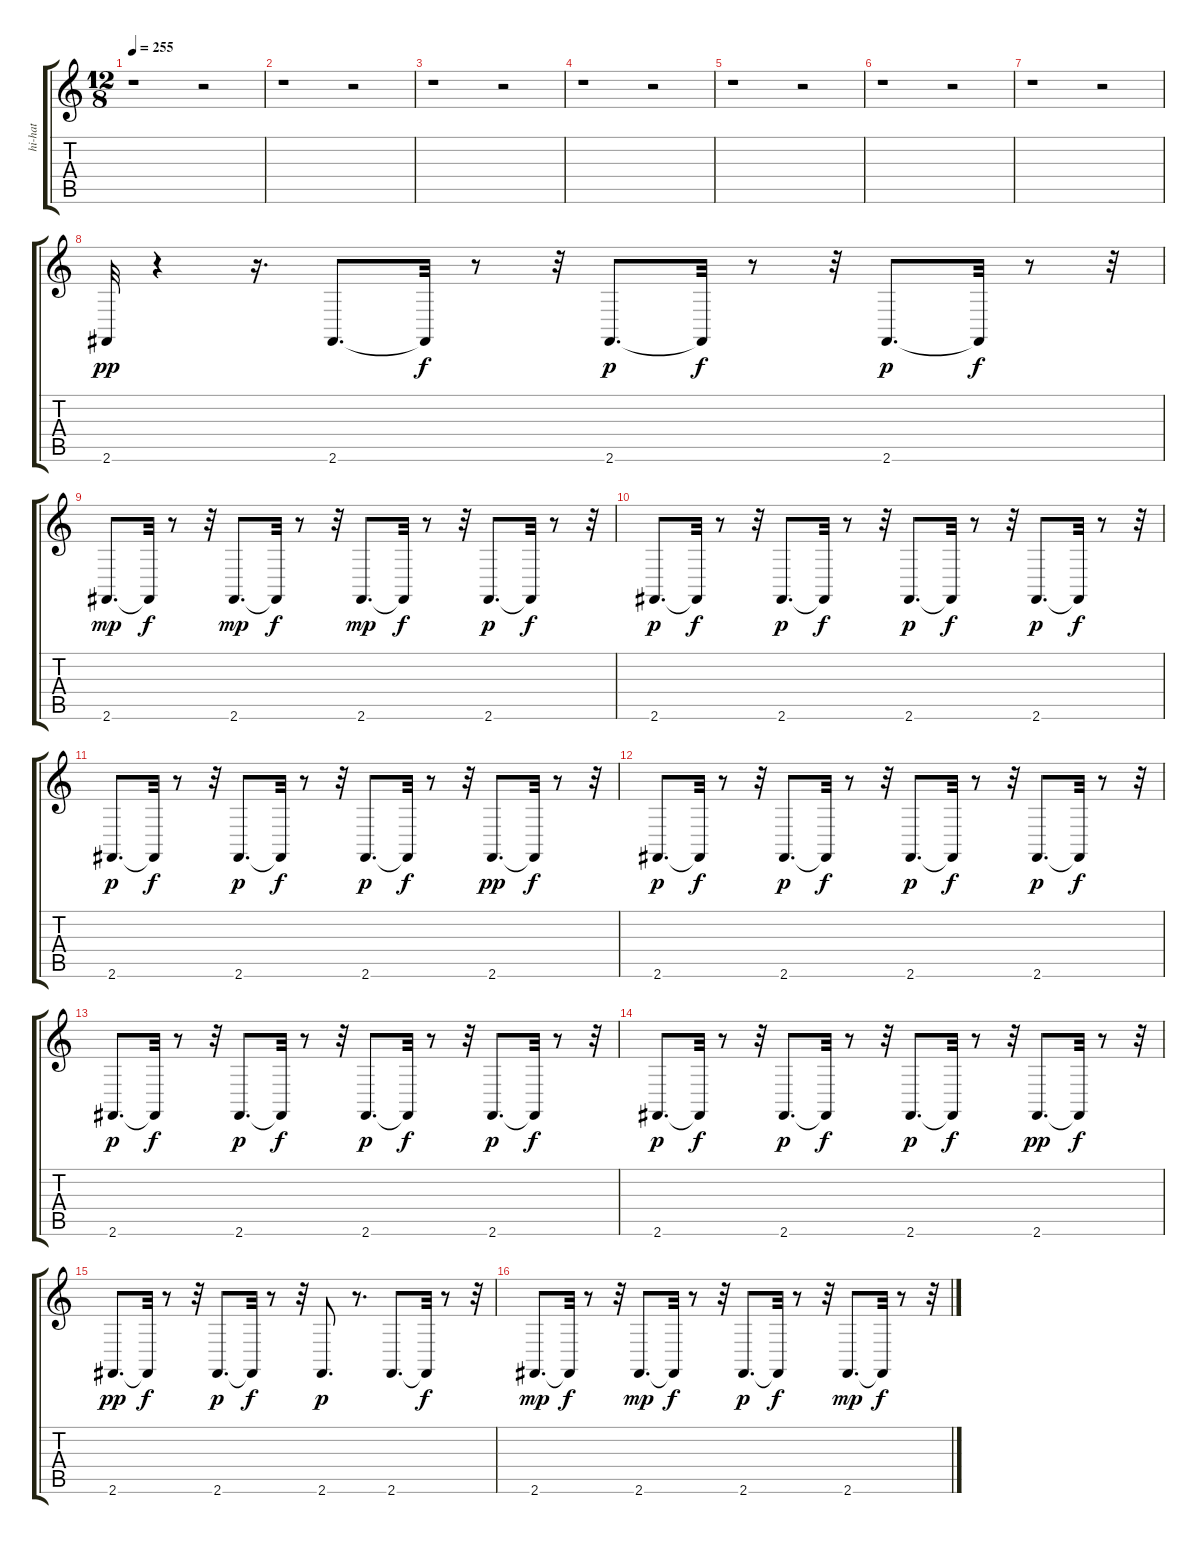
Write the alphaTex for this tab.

\track ("hi-hat              " "hi-hat    ") {instrument drawbarorgan}
\staff {score tabs}
\tuning (E4 B3 G3 D3 A2 E2) {hide}
\ts (12 8)
\tempo 255
\clef g2
\ks c
r.1{dy f} r.2 |
r.1 r.2 |
r.1 r.2 |
r.1 r.2 |
r.1 r.2 |
r.1 r.2 |
r.1 r.2 |
2.6.32{dy pp} r.4 r.16{d} 2.6.8{d} 2.6{t}.32{dy f} r.8 r.32 2.6.8{d dy p} 2.6{t}.32{dy f} r.8 r.32 2.6.8{d dy p} 2.6{t}.32{dy f} r.8 r.32 |
2.6.8{d dy mp} 2.6{t}.32{dy f} r.8 r.32 2.6.8{d dy mp} 2.6{t}.32{dy f} r.8 r.32 2.6.8{d dy mp} 2.6{t}.32{dy f} r.8 r.32 2.6.8{d dy p} 2.6{t}.32{dy f} r.8 r.32 |
2.6.8{d dy p} 2.6{t}.32{dy f} r.8 r.32 2.6.8{d dy p} 2.6{t}.32{dy f} r.8 r.32 2.6.8{d dy p} 2.6{t}.32{dy f} r.8 r.32 2.6.8{d dy p} 2.6{t}.32{dy f} r.8 r.32 |
2.6.8{d dy p} 2.6{t}.32{dy f} r.8 r.32 2.6.8{d dy p} 2.6{t}.32{dy f} r.8 r.32 2.6.8{d dy p} 2.6{t}.32{dy f} r.8 r.32 2.6.8{d dy pp} 2.6{t}.32{dy f} r.8 r.32 |
2.6.8{d dy p} 2.6{t}.32{dy f} r.8 r.32 2.6.8{d dy p} 2.6{t}.32{dy f} r.8 r.32 2.6.8{d dy p} 2.6{t}.32{dy f} r.8 r.32 2.6.8{d dy p} 2.6{t}.32{dy f} r.8 r.32 |
2.6.8{d dy p} 2.6{t}.32{dy f} r.8 r.32 2.6.8{d dy p} 2.6{t}.32{dy f} r.8 r.32 2.6.8{d dy p} 2.6{t}.32{dy f} r.8 r.32 2.6.8{d dy p} 2.6{t}.32{dy f} r.8 r.32 |
2.6.8{d dy p} 2.6{t}.32{dy f} r.8 r.32 2.6.8{d dy p} 2.6{t}.32{dy f} r.8 r.32 2.6.8{d dy p} 2.6{t}.32{dy f} r.8 r.32 2.6.8{d dy pp} 2.6{t}.32{dy f} r.8 r.32 |
2.6.8{d dy pp} 2.6{t}.32{dy f} r.8 r.32 2.6.8{d dy p} 2.6{t}.32{dy f} r.8 r.32 2.6.8{d dy p} r.8{d} 2.6.8{d} 2.6{t}.32{dy f} r.8 r.32 |
2.6.8{d dy mp} 2.6{t}.32{dy f} r.8 r.32 2.6.8{d dy mp} 2.6{t}.32{dy f} r.8 r.32 2.6.8{d dy p} 2.6{t}.32{dy f} r.8 r.32 2.6.8{d dy mp} 2.6{t}.32{dy f} r.8 r.32
